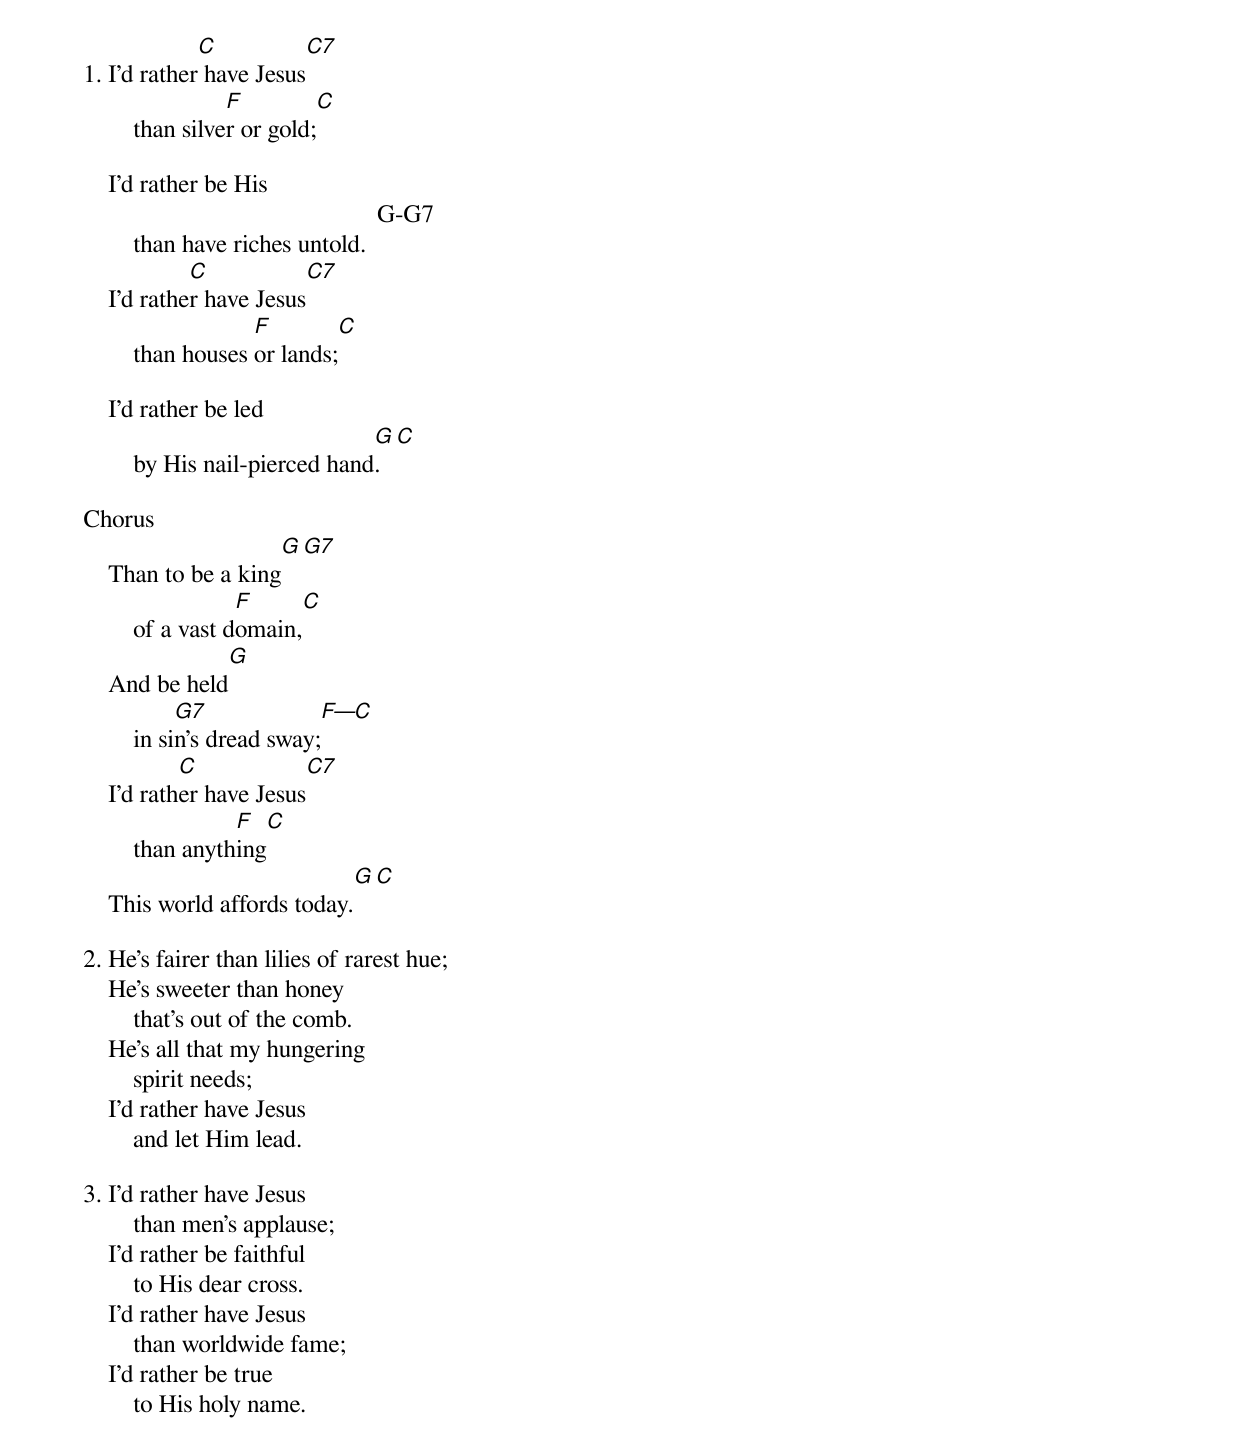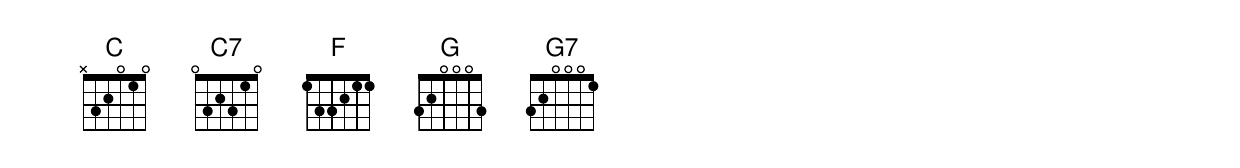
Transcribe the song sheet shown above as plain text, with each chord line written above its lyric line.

             C                     C7
1. I’d rather have Jesus
                  F                C
        than silver or gold;

    I’d rather be His
                                               G-G7
        than have riches untold.
             C                    C7
    I’d rather have Jesus
                    F                C
        than houses or lands;

    I’d rather be led
                                G             C
        by His nail-pierced hand.

Chorus
                       G      G7
    Than to be a king
                   F           C
        of a vast domain,
                      G
    And be held
             G7                       F—C
        in sin’s dread sway;
            C                      C7
    I’d rather have Jesus
                  F       C
        than anything
                                G              C
    This world affords today.

2. He’s fairer than lilies of rarest hue;
    He’s sweeter than honey
        that’s out of the comb.
    He’s all that my hungering
        spirit needs;
    I’d rather have Jesus
        and let Him lead.

3. I’d rather have Jesus
        than men’s applause;
    I’d rather be faithful
        to His dear cross.
    I’d rather have Jesus
        than worldwide fame;
    I’d rather be true
        to His holy name.
